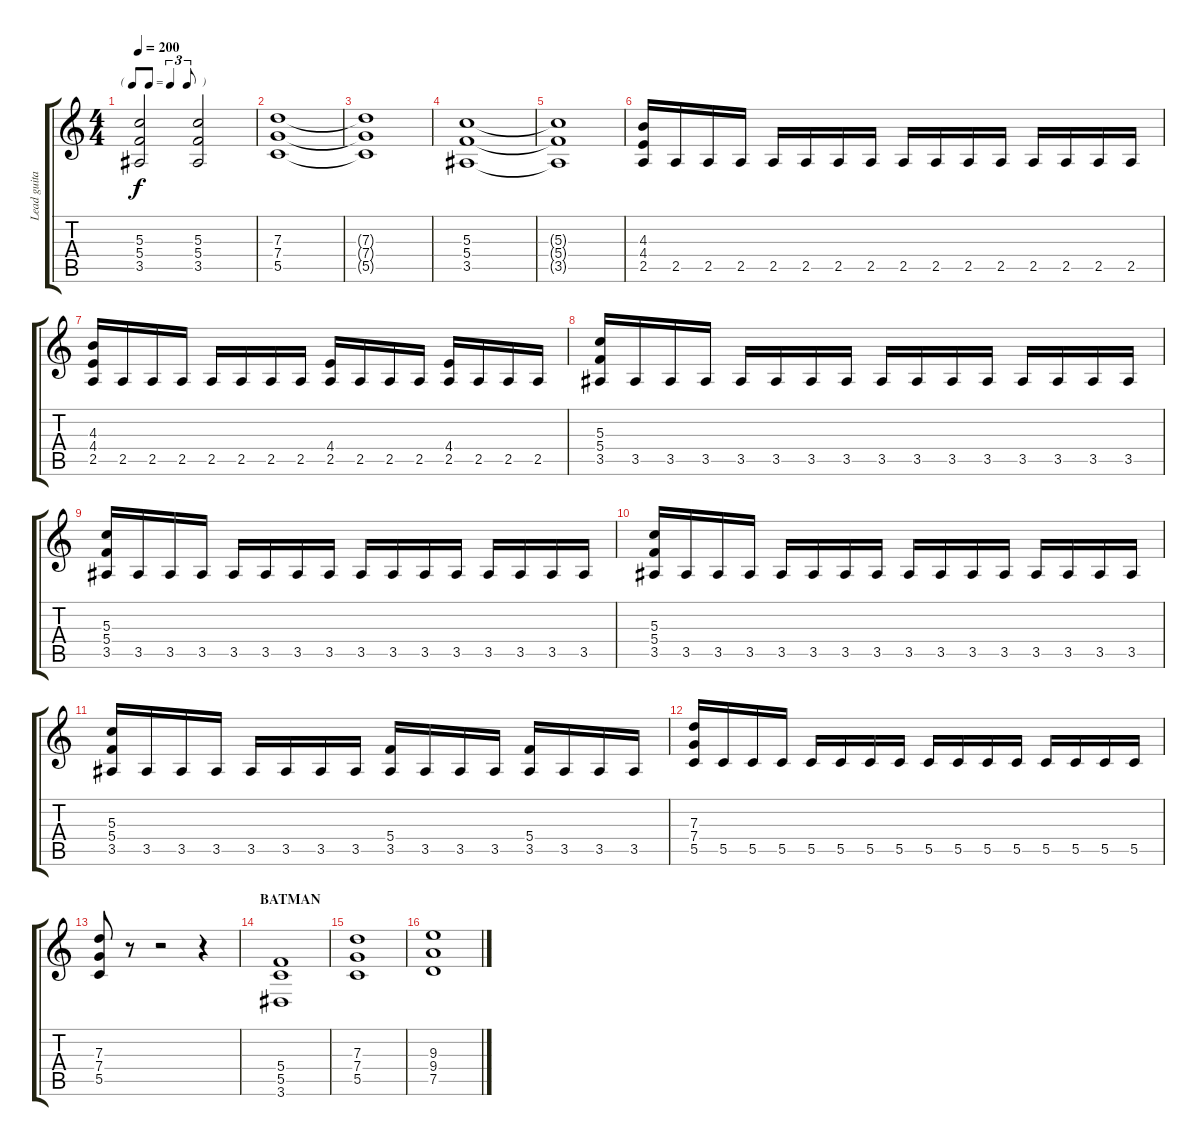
\track ("Lead guitar (dipshit)" "Lead guita") {instrument distortionguitar}
\staff {score tabs}
\tuning (Eb4 C4 G3 C3 G2 C2) {hide}
\ts (4 4)
\tf triplet8th
\tempo 200
\clef g2
\ks c
(5.3{t} 5.4{t} 3.5{t}).2{dy f} (5.3 5.4 3.5).2 |
(7.3 7.4 5.5).1 |
(7.3{t} 7.4{t} 5.5{t}).1 |
(5.3 5.4 3.5).1 |
(5.3{t} 5.4{t} 3.5{t}).1 |
(4.3 4.4 2.5).16 2.5.16 2.5.16 2.5.16 2.5.16 2.5.16 2.5.16 2.5.16 2.5.16 2.5.16 2.5.16 2.5.16 2.5.16 2.5.16 2.5.16 2.5.16 |
(4.3 4.4 2.5).16 2.5.16 2.5.16 2.5.16 2.5.16 2.5.16 2.5.16 2.5.16 (4.4 2.5).16 2.5.16 2.5.16 2.5.16 (4.4 2.5).16 2.5.16 2.5.16 2.5.16 |
(5.3 5.4 3.5).16 3.5.16 3.5.16 3.5.16 3.5.16 3.5.16 3.5.16 3.5.16 3.5.16 3.5.16 3.5.16 3.5.16 3.5.16 3.5.16 3.5.16 3.5.16 |
(5.3 5.4 3.5).16 3.5.16 3.5.16 3.5.16 3.5.16 3.5.16 3.5.16 3.5.16 3.5.16 3.5.16 3.5.16 3.5.16 3.5.16 3.5.16 3.5.16 3.5.16 |
(5.3 5.4 3.5).16 3.5.16 3.5.16 3.5.16 3.5.16 3.5.16 3.5.16 3.5.16 3.5.16 3.5.16 3.5.16 3.5.16 3.5.16 3.5.16 3.5.16 3.5.16 |
(5.3 5.4 3.5).16 3.5.16 3.5.16 3.5.16 3.5.16 3.5.16 3.5.16 3.5.16 (5.4 3.5).16 3.5.16 3.5.16 3.5.16 (5.4 3.5).16 3.5.16 3.5.16 3.5.16 |
(7.3 7.4 5.5).16 5.5.16 5.5.16 5.5.16 5.5.16 5.5.16 5.5.16 5.5.16 5.5.16 5.5.16 5.5.16 5.5.16 5.5.16 5.5.16 5.5.16 5.5.16 |
(7.3 7.4 5.5).8 r.8 r.2 r.4 |
\section ("" "BATMAN")
(5.4 5.5 3.6).1 |
(7.3 7.4 5.5).1 |
(9.3 9.4 7.5).1
